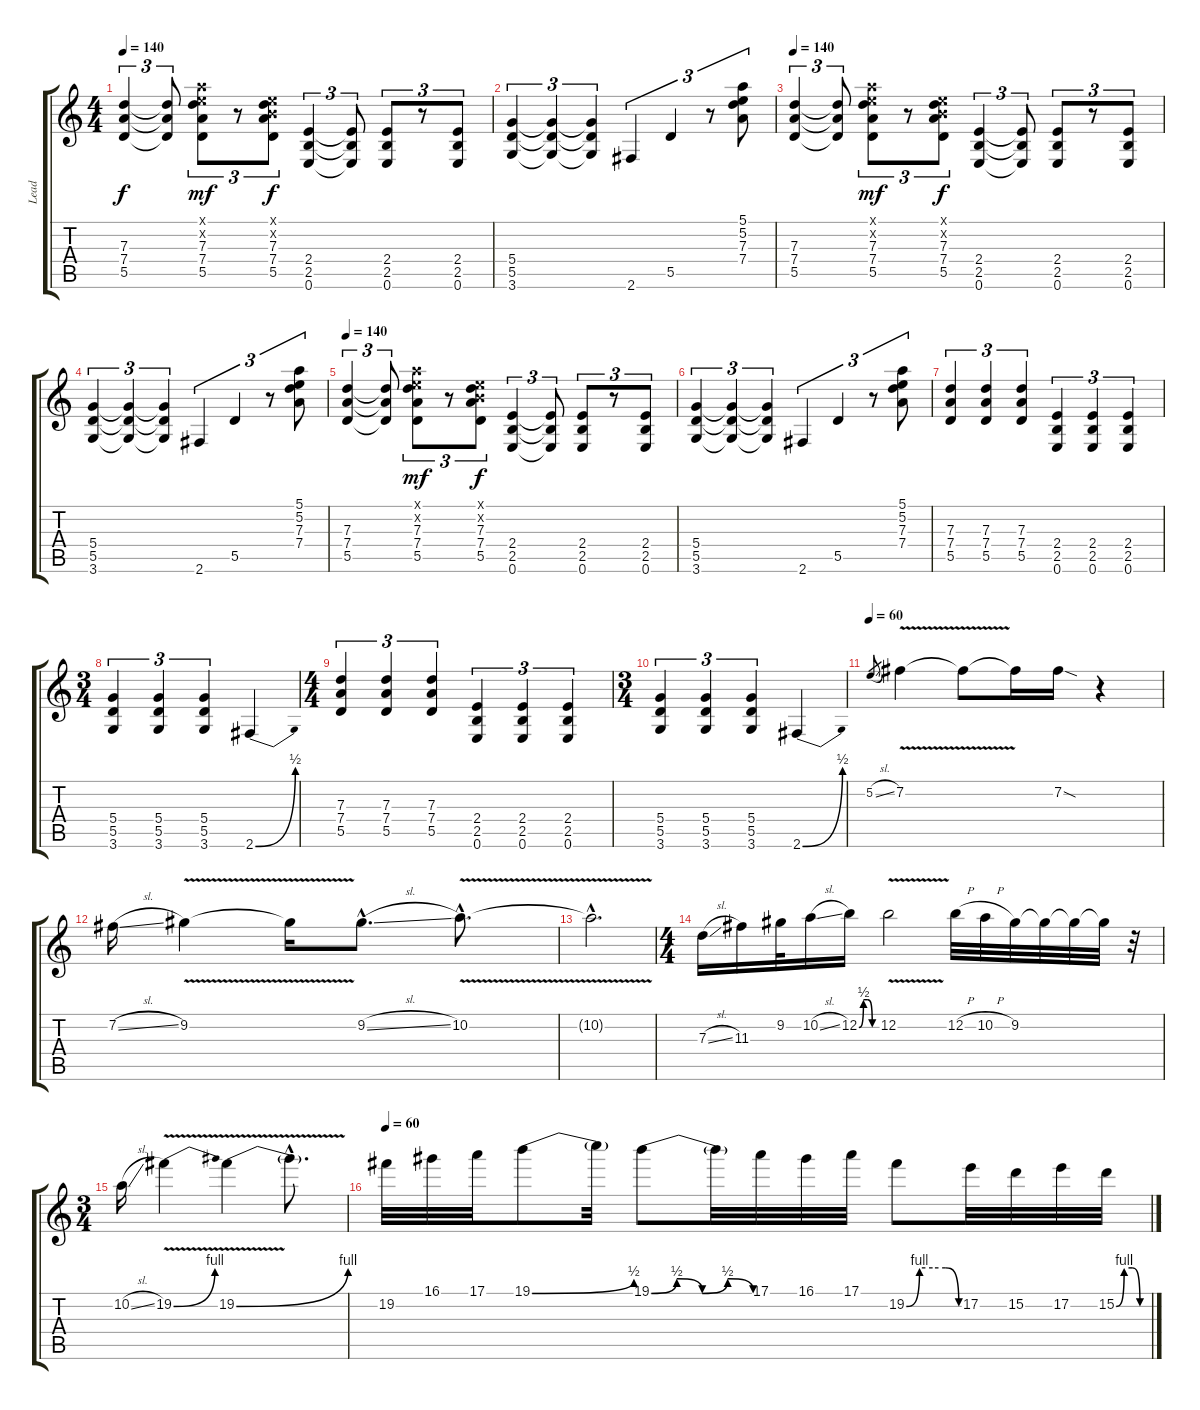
\track ("Lead" "Lead") {instrument overdrivenguitar}
\staff {score tabs}
\tuning (E4 B3 G3 D3 A2 E2) {hide}
\ts (4 4)
\tempo 140
\clef g2
\ks c
(7.3 7.4 5.5).4{tu (3 2) dy f} (7.3{t} 7.4{t} 5.5{t}).8{tu (3 2)} (5.1{x} 5.2{x} 7.3 7.4 5.5).8{tu (3 2) dy mf} r.8{tu (3 2)} (0.1{x} 0.2{x} 7.3 7.4 5.5).8{tu (3 2) dy f} (2.4 2.5 0.6).4{tu (3 2)} (2.4{t} 2.5{t} 0.6{t}).8{tu (3 2)} (2.4 2.5 0.6).8{tu (3 2)} r.8{tu (3 2)} (2.4 2.5 0.6).8{tu (3 2)} |
(5.4 5.5 3.6).4{tu (3 2)} (5.4{t} 5.5{t} 3.6{t}).4{tu (3 2)} (5.4{t} 5.5{t} 3.6{t}).4{tu (3 2)} 2.6.4{tu (3 2)} 5.5.4{tu (3 2)} r.8{tu (3 2)} (5.1 5.2 7.3 7.4).8{tu (3 2)} |
\tempo 140
(7.3 7.4 5.5).4{tu (3 2)} (7.3{t} 7.4{t} 5.5{t}).8{tu (3 2)} (5.1{x} 5.2{x} 7.3 7.4 5.5).8{tu (3 2) dy mf} r.8{tu (3 2)} (0.1{x} 0.2{x} 7.3 7.4 5.5).8{tu (3 2) dy f} (2.4 2.5 0.6).4{tu (3 2)} (2.4{t} 2.5{t} 0.6{t}).8{tu (3 2)} (2.4 2.5 0.6).8{tu (3 2)} r.8{tu (3 2)} (2.4 2.5 0.6).8{tu (3 2)} |
(5.4 5.5 3.6).4{tu (3 2)} (5.4{t} 5.5{t} 3.6{t}).4{tu (3 2)} (5.4{t} 5.5{t} 3.6{t}).4{tu (3 2)} 2.6.4{tu (3 2)} 5.5.4{tu (3 2)} r.8{tu (3 2)} (5.1 5.2 7.3 7.4).8{tu (3 2)} |
\tempo 140
(7.3 7.4 5.5).4{tu (3 2)} (7.3{t} 7.4{t} 5.5{t}).8{tu (3 2)} (5.1{x} 5.2{x} 7.3 7.4 5.5).8{tu (3 2) dy mf} r.8{tu (3 2)} (0.1{x} 0.2{x} 7.3 7.4 5.5).8{tu (3 2) dy f} (2.4 2.5 0.6).4{tu (3 2)} (2.4{t} 2.5{t} 0.6{t}).8{tu (3 2)} (2.4 2.5 0.6).8{tu (3 2)} r.8{tu (3 2)} (2.4 2.5 0.6).8{tu (3 2)} |
(5.4 5.5 3.6).4{tu (3 2)} (5.4{t} 5.5{t} 3.6{t}).4{tu (3 2)} (5.4{t} 5.5{t} 3.6{t}).4{tu (3 2)} 2.6.4{tu (3 2)} 5.5.4{tu (3 2)} r.8{tu (3 2)} (5.1 5.2 7.3 7.4).8{tu (3 2)} |
(7.3 7.4 5.5).4{tu (3 2)} (7.3 7.4 5.5).4{tu (3 2)} (7.3 7.4 5.5).4{tu (3 2)} (2.4 2.5 0.6).4{tu (3 2)} (2.4 2.5 0.6).4{tu (3 2)} (2.4 2.5 0.6).4{tu (3 2)} |
\ts (3 4)
(5.4 5.5 3.6).4{tu (3 2)} (5.4 5.5 3.6).4{tu (3 2)} (5.4 5.5 3.6).4{tu (3 2)} 2.6{be (bend 0 0 60 2)}.4 |
\ts (4 4)
(7.3 7.4 5.5).4{tu (3 2)} (7.3 7.4 5.5).4{tu (3 2)} (7.3 7.4 5.5).4{tu (3 2)} (2.4 2.5 0.6).4{tu (3 2)} (2.4 2.5 0.6).4{tu (3 2)} (2.4 2.5 0.6).4{tu (3 2)} |
\ts (3 4)
(5.4 5.5 3.6).4{tu (3 2)} (5.4 5.5 3.6).4{tu (3 2)} (5.4 5.5 3.6).4{tu (3 2)} 2.6{be (bend 0 0 60 2)}.4 |
\tempo 60
5.2{sl}.8{gr} 7.2{v}.4 7.2{t}.8 7.2{t}.16 7.2{sod}.16 r.4 |
7.2{sl}.16 9.2{v}.4 9.2{t}.16 9.2{sl hac}.8{d} 10.2{v hac}.8{d} |
10.2{hac t}.2{d} |
\ts (4 4)
7.3{sl}.16 11.3.16 9.2.32 10.2{sl}.16 12.2{be (custom 0 0 15 2 30 2 45 0 60 0)}.16 12.2{v}.2 12.2{h}.32 10.2{h}.32 9.2.32 9.2{t}.32 9.2{t}.32 9.2{t}.32 r.32 |
\ts (3 4)
10.2{sl}.16 19.2{be (bend 0 0 60 4) v}.4 19.2{be (bend 0 0 60 4) v}.4 19.2{hac t}.8{d} |
\tempo 60
19.2.32 16.1.32 17.1.32 19.1{be (bend 0 0 60 2)}.8 19.1{t}.32 19.1{be (custom 0 0 15 2 30 0 45 2 60 0)}.8 19.1{t}.32 17.1.32 16.1.32 17.1.32 19.2{be (custom 0 0 15 4 30 4 45 4 60 0)}.8 17.2.32 15.2.32 17.2.32 15.2{be (custom 0 0 15 4 30 4 45 0 60 0)}.32
